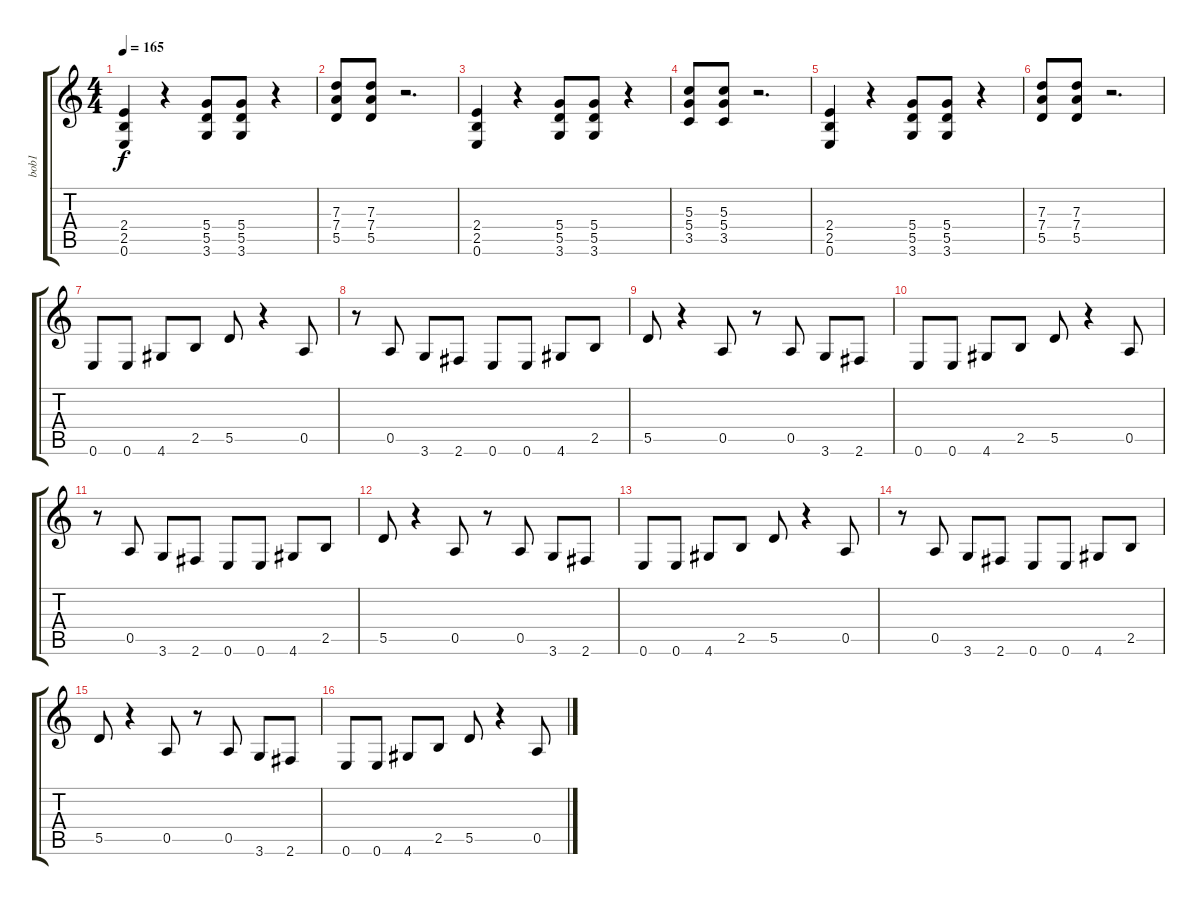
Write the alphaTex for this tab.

\track ("bob1" "bob1") {instrument overdrivenguitar}
\staff {score tabs}
\tuning (E4 B3 G3 D3 A2 E2) {hide}
\ts (4 4)
\tempo 165
\clef g2
\ks c
(2.4 2.5 0.6).4{dy f} r.4 (5.4 5.5 3.6).8 (5.4 5.5 3.6).8 r.4 |
(7.3 7.4 5.5).8 (7.3 7.4 5.5).8 r.2{d} |
(2.4 2.5 0.6).4 r.4 (5.4 5.5 3.6).8 (5.4 5.5 3.6).8 r.4 |
(5.3 5.4 3.5).8 (5.3 5.4 3.5).8 r.2{d} |
(2.4 2.5 0.6).4 r.4 (5.4 5.5 3.6).8 (5.4 5.5 3.6).8 r.4 |
(7.3 7.4 5.5).8 (7.3 7.4 5.5).8 r.2{d} |
0.6.8 0.6.8 4.6.8 2.5.8 5.5.8 r.4 0.5.8 |
r.8 0.5.8 3.6.8 2.6.8 0.6.8 0.6.8 4.6.8 2.5.8 |
5.5.8 r.4 0.5.8 r.8 0.5.8 3.6.8 2.6.8 |
0.6.8 0.6.8 4.6.8 2.5.8 5.5.8 r.4 0.5.8 |
r.8 0.5.8 3.6.8 2.6.8 0.6.8 0.6.8 4.6.8 2.5.8 |
5.5.8 r.4 0.5.8 r.8 0.5.8 3.6.8 2.6.8 |
0.6.8 0.6.8 4.6.8 2.5.8 5.5.8 r.4 0.5.8 |
r.8 0.5.8 3.6.8 2.6.8 0.6.8 0.6.8 4.6.8 2.5.8 |
5.5.8 r.4 0.5.8 r.8 0.5.8 3.6.8 2.6.8 |
0.6.8 0.6.8 4.6.8 2.5.8 5.5.8 r.4 0.5.8
